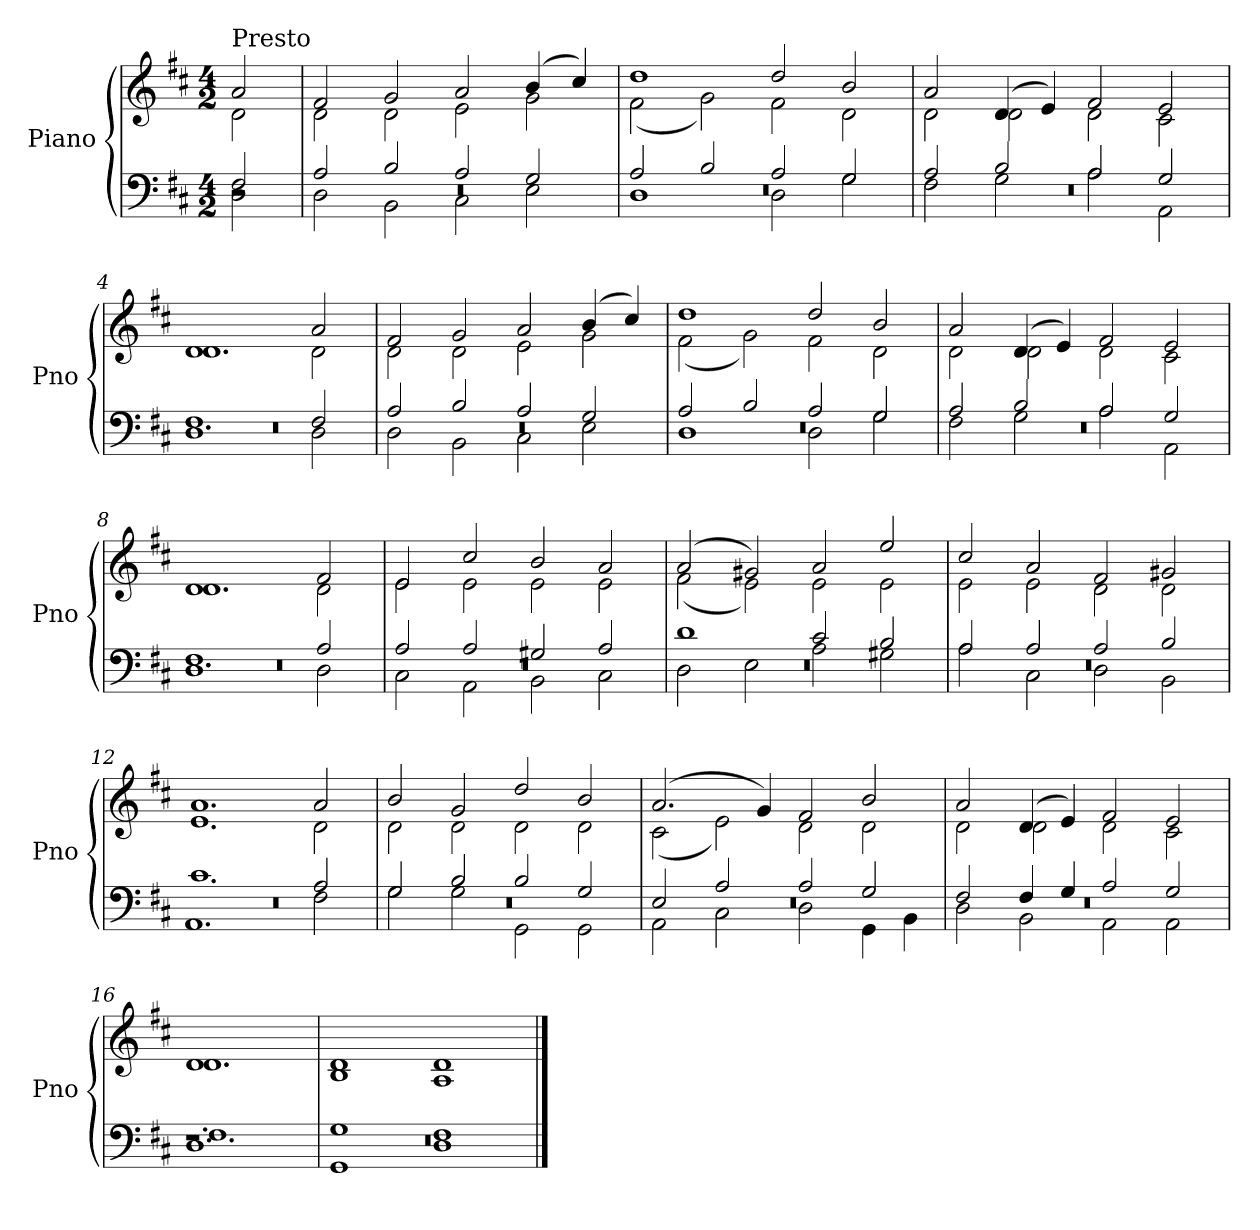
**kern	**kern
*part1	*part1
*staff2	*staff1
*I"Piano	*
*I'Pno	*
*clefF4	*clefG2
*k[f#c#]	*k[f#c#]
*D:	*D:
*M4/2	*M4/2
=	=
*^	*^
*	*^	*	*
!	!	!	!LO:TX:a:t=Presto	!
2r	2F#/	2D\	2a/	2d\
=1	=1	=1	=1	=1
0r	2A/	2D\	2f#/	2d\
.	2B/	2BB\	2g/	2d\
.	2A/	2C#\	2a/	2e\
.	2G/	2E\	(4b/	2g\
.	.	.	4cc#/)	.
=2	=2	=2	=2	=2
0r	2A/	1D	1dd	(2f#\
.	2B/	.	.	2g\)
.	2A/	2D\	2dd/	2f#\
.	2G/	2G\	2b/	2d\
=3	=3	=3	=3	=3
0r	2A/	2F#\	2a/	2d\
.	2B/	2G\	(4d/	2d\
.	.	.	4e/)	.
.	2A/	2A\	2f#/	2d\
.	2G/	2AA\	2e/	2c#\
=4	=4	=4	=4	=4
0r	1.F#	1.D	1.d	1.d
.	2F#/	2D\	2a/	2d\
=5	=5	=5	=5	=5
0r	2A/	2D\	2f#/	2d\
.	2B/	2BB\	2g/	2d\
.	2A/	2C#\	2a/	2e\
.	2G/	2E\	(4b/	2g\
.	.	.	4cc#/)	.
=6	=6	=6	=6	=6
0r	2A/	1D	1dd	(2f#\
.	2B/	.	.	2g\)
.	2A/	2D\	2dd/	2f#\
.	2G/	2G\	2b/	2d\
!!LO:LB:g=z	!!
=7	=7	=7	=7	=7
0r	2A/	2F#\	2a/	2d\
.	2B/	2G\	(4d/	2d\
.	.	.	4e/)	.
.	2A/	2A\	2f#/	2d\
.	2G/	2AA\	2e/	2c#\
=8	=8	=8	=8	=8
0r	1.F#	1.D	1.d	1.d
.	2A/	2D\	2f#/	2d\
=9	=9	=9	=9	=9
0r	2A/	2C#\	2e/	2e\
.	2A/	2AA\	2cc#/	2e\
.	2G#X/	2BB\	2b/	2e\
.	2A/	2C#\	2a/	2e\
=10	=10	=10	=10	=10
0r	1d	2D\	(2a/	(2f#\
.	.	2E\	2g#X/)	2e\)
.	2c#/	2A\	2a/	2e\
.	2B/	2G#X\	2ee/	2e\
=11	=11	=11	=11	=11
0r	2A/	2A\	2cc#/	2e\
.	2A/	2C#\	2a/	2e\
.	2A/	2D\	2f#/	2d\
.	2B/	2BB\	2g#X/	2d\
=12	=12	=12	=12	=12
0r	1.c#	1.AA	1.a	1.e
.	2A/	2F#\	2a/	2d\
!!LO:LB:g=z	!!
=13	=13	=13	=13	=13
0r	2G/	2G\	2b/	2d\
.	2B/	2G\	2g/	2d\
.	2B/	2GG\	2dd/	2d\
.	2G/	2GG\	2b/	2d\
=14	=14	=14	=14	=14
0r	2E/	2AA\	(2.a/	(2c#\
.	2A/	2C#\	.	2e\)
.	.	.	4g/)	.
.	2A/	2D\	2f#/	2d\
.	2G/	4GG\	2b/	2d\
.	.	4BB\	.	.
=15	=15	=15	=15	=15
0r	2F#/	2D\	2a/	2d\
.	4F#/	2BB\	(4d/	2d\
.	4G/	.	4e/)	.
.	2A/	2AA\	2f#/	2d\
.	2G/	2AA\	2e/	2c#\
=16	=16	=16	=16	=16
1.r	1.F#	1.D	1.d	1.d
=17	=17	=17	=17	=17
0r	1G	1GG	1d	1B
.	1F#	1D	1d	1A
*v	*v	*v	*	*
*	*v	*v
==	==
*-	*-
